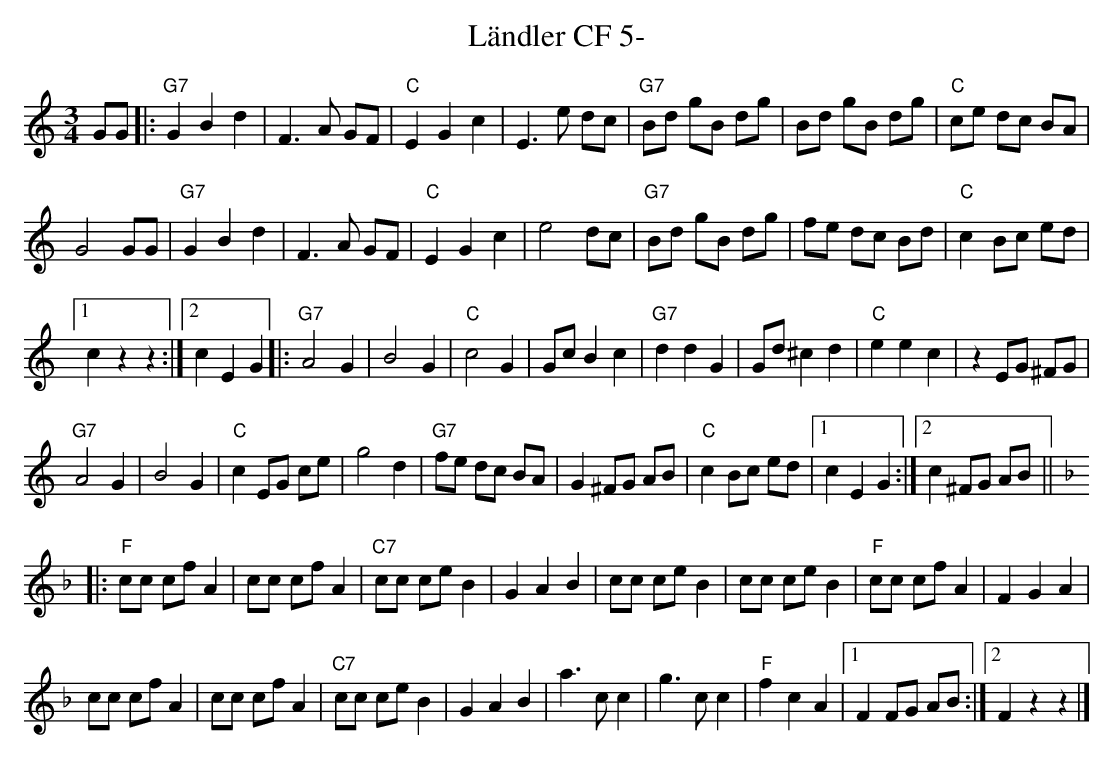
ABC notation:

X:1
T:Ländler CF 5-
M:3/4
L:1/8
K:Cmaj
GG |: "G7"G2B2d2 | F3A GF | "C"E2G2c2 | E3e dc | "G7"Bd gB dg | Bd gB dg | "C"ce dc BA |
G4 GG | "G7"G2B2d2 | F3A GF | "C"E2G2c2 | e4 dc | "G7"Bd gB dg | fe dc Bd | "C"c2 Bc ed |1
c2 z2z2 :|2 c2E2G2 |: "G7"A4G2 | B4G2 | "C"c4G2 | Gc B2c2 | "G7"d2d2G2 | Gd ^c2 d2 | "C"e2e2c2 | z2 EG ^FG |
"G7"A4G2 | B4G2 | "C"c2 EG ce | g4d2 | "G7"fe dc BA | G2 ^FG AB | "C"c2 Bc ed |1 c2E2G2 :|2 c2 ^FG AB ||
|: [K:Fmaj] "F"cc cf A2 | cc cf A2 | "C7"cc ce B2 | G2A2B2 | cc ce B2 | cc ce B2 | "F"cc cf A2 | F2G2A2 |
cc cf A2 |cc cf A2 |"C7"cc ce B2 | G2A2B2 | a3c c2 | g3c c2 | "F"f2c2A2 |1 F2FG AB :|2 F2 z2z2 |]
